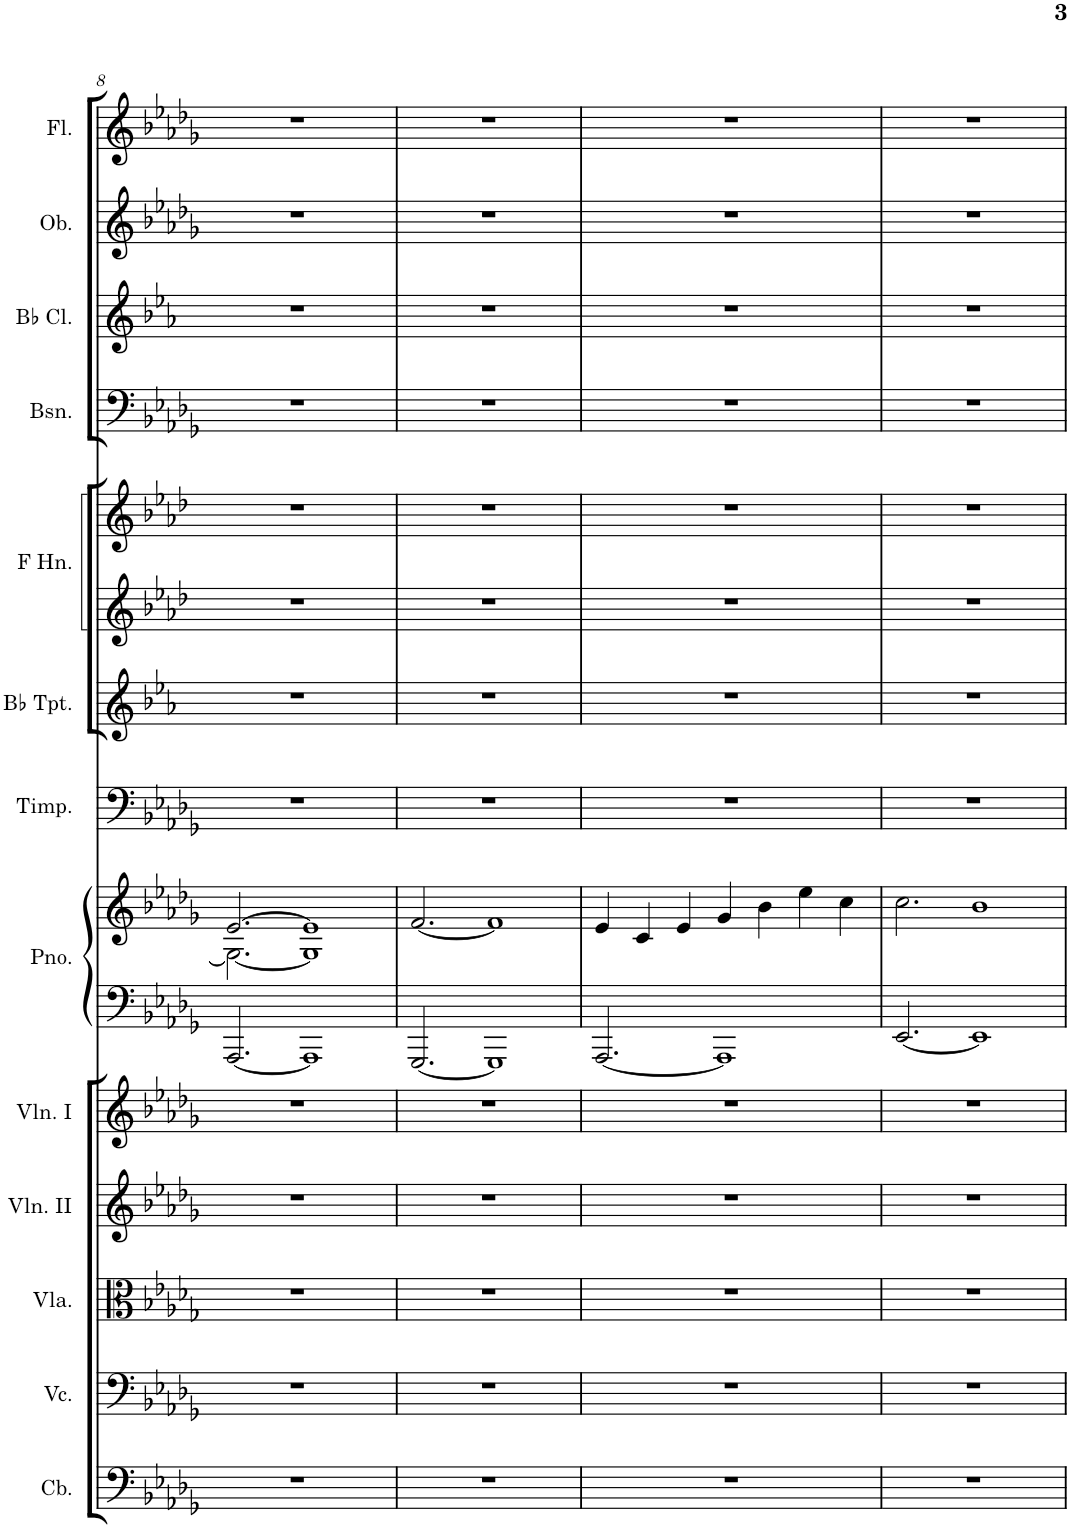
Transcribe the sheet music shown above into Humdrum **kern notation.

**kern	**kern	**kern	**kern	**kern	**kern	**kern	**kern	**kern	**kern	**kern	**kern	**kern	**kern	**kern
*part13	*part12	*part11	*part10	*part9	*part8	*part8	*part7	*part6	*part5	*part5	*part4	*part3	*part2	*part1
*staff15	*staff14	*staff13	*staff12	*staff11	*staff10	*staff9	*staff8	*staff7	*staff6	*staff5	*staff4	*staff3	*staff2	*staff1
*I"Contrabasses	*I"Violoncellos	*I"Violas	*I"Violins II	*I"Violins I	*I"Piano	*	*I"Timpani	*I"Trumpets in Bb	*I"Horns in F	*	*I"Bassoons	*I"Clarinets in Bb	*I"Oboes	*I"Flutes
*I'Cb.	*I'Vc.	*I'Vla.	*I'Vln. II	*I'Vln. I	*I'Pno.	*	*I'Timp.	*	*	*	*I'Bsn.	*	*I'Ob.	*I'Fl.
!!LO:PB:g=z
*clefF4	*clefF4	*clefC3	*clefG2	*clefG2	*clefF4	*clefG2	*clefF4	*clefG2	*clefG2	*clefG2	*clefF4	*clefG2	*clefG2	*clefG2
*Trd7c12	*	*	*	*	*	*	*	*Trd1c2	*Trd4c7	*Trd4c7	*	*Trd1c2	*	*
*k[b-e-a-d-g-]	*k[b-e-a-d-g-]	*k[b-e-a-d-g-]	*k[b-e-a-d-g-]	*k[b-e-a-d-g-]	*k[b-e-a-d-g-]	*k[b-e-a-d-g-]	*k[b-e-a-d-g-]	*k[b-e-a-]	*k[b-e-a-d-]	*k[b-e-a-d-]	*k[b-e-a-d-g-]	*k[b-e-a-]	*k[b-e-a-d-g-]	*k[b-e-a-d-g-]
*M7/4	*M7/4	*M7/4	*M7/4	*M7/4	*M7/4	*M7/4	*M7/4	*M7/4	*M7/4	*M7/4	*M7/4	*M7/4	*M7/4	*M7/4
=8	=8	=8	=8	=8	=8	=8	=8	=8	=8	=8	=8	=8	=8	=8
*	*	*	*	*	*	*^	*	*	*	*	*	*	*	*
1..r	1..r	1..r	1..r	1..r	[2.AAA-/	[2.e-/	2.G-\_	1..r	1..r	1..r	1..r	1..r	1..r	1..r	1..r
.	.	.	.	.	1AAA-]	1e-]	1G-]	.	.	.	.	.	.	.	.
*	*	*	*	*	*	*v	*v	*	*	*	*	*	*	*	*
=9	=9	=9	=9	=9	=9	=9	=9	=9	=9	=9	=9	=9	=9	=9
1..r	1..r	1..r	1..r	1..r	[2.GGG-/	[2.f/	1..r	1..r	1..r	1..r	1..r	1..r	1..r	1..r
.	.	.	.	.	1GGG-]	1f]	.	.	.	.	.	.	.	.
=10	=10	=10	=10	=10	=10	=10	=10	=10	=10	=10	=10	=10	=10	=10
1..r	1..r	1..r	1..r	1..r	[2.AAA-/	4e-/	1..r	1..r	1..r	1..r	1..r	1..r	1..r	1..r
.	.	.	.	.	.	4c/	.	.	.	.	.	.	.	.
.	.	.	.	.	.	4e-/	.	.	.	.	.	.	.	.
.	.	.	.	.	1AAA-]	4g-/	.	.	.	.	.	.	.	.
.	.	.	.	.	.	4b-\	.	.	.	.	.	.	.	.
.	.	.	.	.	.	4ee-\	.	.	.	.	.	.	.	.
.	.	.	.	.	.	4cc\	.	.	.	.	.	.	.	.
=11	=11	=11	=11	=11	=11	=11	=11	=11	=11	=11	=11	=11	=11	=11
1..r	1..r	1..r	1..r	1..r	[2.EE-/	2.cc\	1..r	1..r	1..r	1..r	1..r	1..r	1..r	1..r
.	.	.	.	.	1EE-]	1b-	.	.	.	.	.	.	.	.
=	=	=	=	=	=	=	=	=	=	=	=	=	=	=
*-	*-	*-	*-	*-	*-	*-	*-	*-	*-	*-	*-	*-	*-	*-
